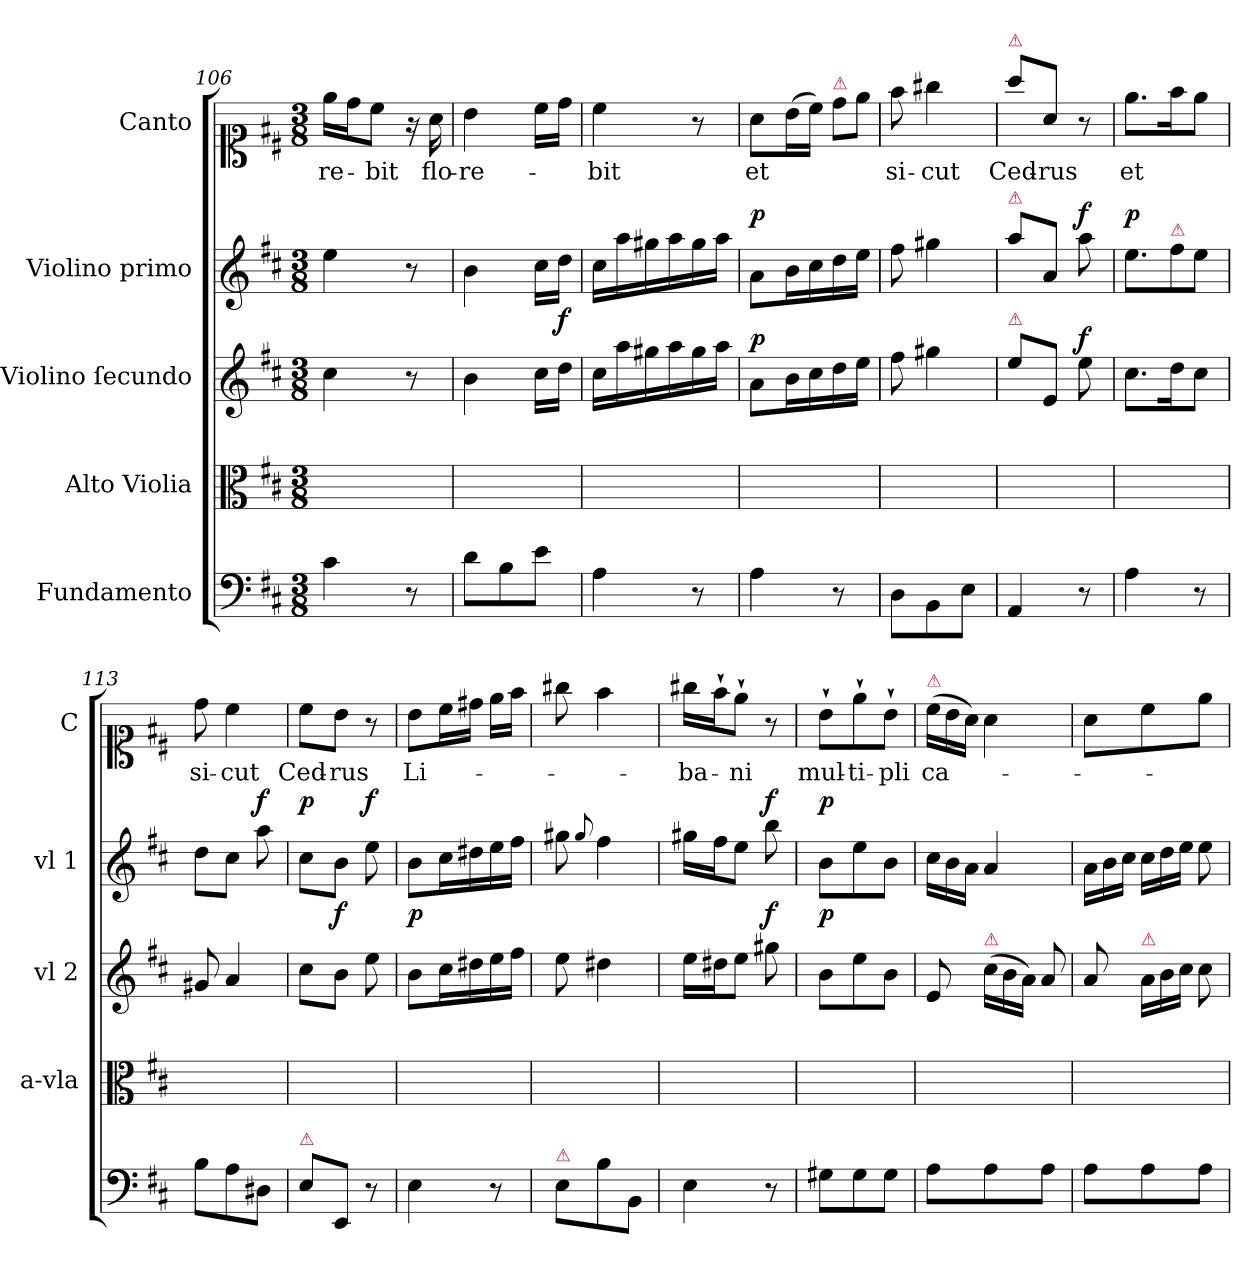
**kern	**kern	**kern	**dynam	**kern	**dynam	**kern	**text
*part5	*part4	*part3	*part3	*part2	*part2	*part1	*part1
*staff5	*staff4	*staff3	*staff3	*staff2	*staff2	*staff1	*staff1
*I"Fundamento	*I"Alto Violia	*I"Violino ſecundo	*	*I"Violino primo	*	*I"Canto	*
*	*I'a-vla	*I'vl 2	*	*I'vl 1	*	*I'C	*
*clefF4	*clefC3	*clefG2	*	*clefG2	*	*clefC1	*
*k[f#c#]	*k[f#c#]	*k[f#c#]	*	*k[f#c#]	*	*k[f#c#]	*
*M3/8	*M3/8	*M3/8	*	*M3/8	*	*M3/8	*
=106	=106	=106	=106	=106	=106	=106	=106
!	!	!	!	!	!	!	!LO:LY:i
4c#\	4.ryy	4cc#\	.	4ee\	.	16ee\LL	-re-
.	.	.	.	.	.	16dd\J	.
!	!	!	!	!	!	!	!LO:LY:i
.	.	.	.	.	.	8cc#\J	-bit
8r	.	8r	.	8r	.	16r	.
.	.	.	.	.	.	16a\	flo-
=107	=107	=107	=107	=107	=107	=107	=107
8d\L	4.ryy	4b\	.	4b\	.	4b\	-re-
8B\	.	.	.	.	.	.	.
8e\J	.	16cc#\LL	.	16cc#\LL	.	16cc#\LL	.
.	.	16dd\JJ	.	16dd\JJ	f	16dd\JJ	.
=108	=108	=108	=108	=108	=108	=108	=108
!	!	!	!LO:DY:a	!	!	!	!
4A\	4.ryy	16cc#\LL	f&colon;	16cc#\LL	.	4cc#\	-bit
.	.	16aa\	.	16aa\	.	.	.
.	.	16gg#X\	.	16gg#X\	.	.	.
.	.	16aa\	.	16aa\	.	.	.
8r	.	16gg#\	.	16gg#\	.	8r	.
.	.	16aa\JJ	.	16aa\JJ	.	.	.
=109	=109	=109	=109	=109	=109	=109	=109
!	!	!	!LO:DY:a	!	!LO:DY:a	!	!
4A\	4.ryy	8a\L	p	8a\L	p	8a\L	et
.	.	16b\L	.	16b\L	.	(16b\L	.
.	.	16cc#\	.	16cc#\	.	16cc#\JJ)	.
!	!	!	!	!	!	!LO:TX:a:color=crimson:t=⚠	!
!	!	!	!	!	!	!LO:N:vis=8	!
8r	.	16dd\	.	16dd\	.	16dd\L	.
!	!	!	!	!	!	!LO:N:vis=8	!
.	.	16ee\JJ	.	16ee\JJ	.	16ee\J	.
=110	=110	=110	=110	=110	=110	=110	=110
8D\L	4.ryy	8ff#\	.	8ff#\	.	8ff#\	si-
8BB\	.	4gg#X\	.	4gg#X\	.	4gg#X\	-cut
8E\J	.	.	.	.	.	.	.
=111	=111	=111	=111	=111	=111	=111	=111
!	!	!	!	!	!	!LO:TX:a:color=crimson:t=⚠	!
!	!	!	!	!LO:TX:a:color=crimson:t=⚠	!	!	!
!	!	!LO:TX:a:color=crimson:t=⚠	!	!	!	!	!
4AA/	4.ryy	8ee\L	.	8aa\L	.	8aa\L	Ced-
.	.	8e/J	.	8a/J	.	8a/J	-rus
!	!	!	!LO:DY:a	!	!LO:DY:a	!	!
8r	.	8ee\	f	8aa\	f	8r	.
=112	=112	=112	=112	=112	=112	=112	=112
!	!	!	!LO:DY:a	!	!LO:DY:a	!	!
4A\	4.ryy	8.cc#\L	p&colon;	8.ee\L	p	8.ee\L	et
!	!	!	!	!LO:TX:a:color=crimson:t=⚠	!	!	!
!	!	!	!	!LO:N:vis=8	!	!	!
.	.	16dd\K	.	16ff#\	.	16ff#\K	.
8r	.	8cc#\J	.	8ee\J	.	8ee\J	.
=113	=113	=113	=113	=113	=113	=113	=113
8B\L	4.ryy	8g#X/	.	8dd\L	.	8dd\	si-
8A\	.	4a/	.	8cc#\J	.	4cc#\	-cut
!	!	!	!	!	!LO:DY:a	!	!
8D#X\J	.	.	.	8aa\	f	.	.
=114	=114	=114	=114	=114	=114	=114	=114
!LO:TX:a:color=crimson:t=⚠	!	!	!	!	!	!	!
!	!	!	!	!	!LO:DY:a	!	!
8E\L	4.ryy	8cc#\L	.	8cc#\L	p	8cc#\L	Ced-
!	!	!	!LO:DY:a	!	!	!	!
8EE/J	.	8b\J	f	8b\J	.	8b\J	-rus
!	!	!	!	!	!LO:DY:a	!	!
8r	.	8ee\	.	8ee\	f	8r	.
=115	=115	=115	=115	=115	=115	=115	=115
!	!	!	!LO:DY:a	!	!	!	!
4E\	4.ryy	8b\L	p	8b\L	.	8b\L	Li-
.	.	16cc#\L	.	16cc#\L	.	16cc#\L	.
.	.	16dd#X\	.	16dd#X\	.	16dd#X\JJ	.
8r	.	16ee\	.	16ee\	.	16ee\LL	.
.	.	16ff#\JJ	.	16ff#\JJ	.	16ff#\JJ	.
=116	=116	=116	=116	=116	=116	=116	=116
!LO:TX:a:color=crimson:t=⚠	!	!	!	!	!	!	!
8E\L	4.ryy	8ee\	.	8gg#X\	.	8gg#X\	.
.	.	.	.	8qqgg#/	.	.	.
8B\	.	4dd#X\	.	4ff#\	.	4ff#\	.
8BB/J	.	.	.	.	.	.	.
=117	=117	=117	=117	=117	=117	=117	=117
4E\	4.ryy	16ee\LL	.	16gg#X\LL	.	16gg#X\LL	ba-
.	.	16dd#X\J	.	16ff#\J	.	16ff#`\J	.
.	.	8ee\J	.	8ee\J	.	8ee`\J	-ni
!	!	!	!LO:DY:a	!	!LO:DY:a	!	!
8r	.	8gg#X\	f	8bb\	f	8r	.
=118	=118	=118	=118	=118	=118	=118	=118
!	!	!	!LO:DY:a	!	!LO:DY:a	!	!
8G#X\L	4.ryy	8b\L	p	8b\L	p	8b`\L	mul-
8G#\	.	8ee\	.	8ee\	.	8ee`\	-ti-
8G#\J	.	8b\J	.	8b\J	.	8b`\J	-pli
=119	=119	=119	=119	=119	=119	=119	=119
*	*	*	*	*Xtuplet	*	*Xtuplet	*
!	!	!	!	!	!	!LO:TX:a:color=crimson:t=⚠	!
8A\L	4.ryy	8e/	.	24cc#\LL	.	(24cc#\LL	ca-
.	.	.	.	24b\	.	24b\	.
.	.	.	.	24a\JJ	.	24a\JJ)	.
*	*	*Xtuplet	*	*	*	*	*
!	!	!LO:TX:a:color=crimson:t=⚠	!	!	!	!	!
8A\	.	(24cc#\LL	.	4a/	.	4a\	.
.	.	24b\	.	.	.	.	.
.	.	24a\JJ)	.	.	.	.	.
8A\J	.	8a/	.	.	.	.	.
=120	=120	=120	=120	=120	=120	=120	=120
8A\L	4.ryy	8a/	.	24a\LL	.	8a\L	.
.	.	.	.	24b\	.	.	.
.	.	.	.	24cc#\JJ	.	.	.
!	!	!LO:TX:a:color=crimson:t=⚠	!	!	!	!	!
8A\	.	24a\LL	.	24cc#\LL	.	8cc#\	.
.	.	24b\	.	24dd\	.	.	.
.	.	24cc#\JJ	.	24ee\JJ	.	.	.
8A\J	.	8cc#\	.	8ee\	.	8ee\J	.
=	=	=	=	=	=	=	=
*-	*-	*-	*-	*-	*-	*-	*-
